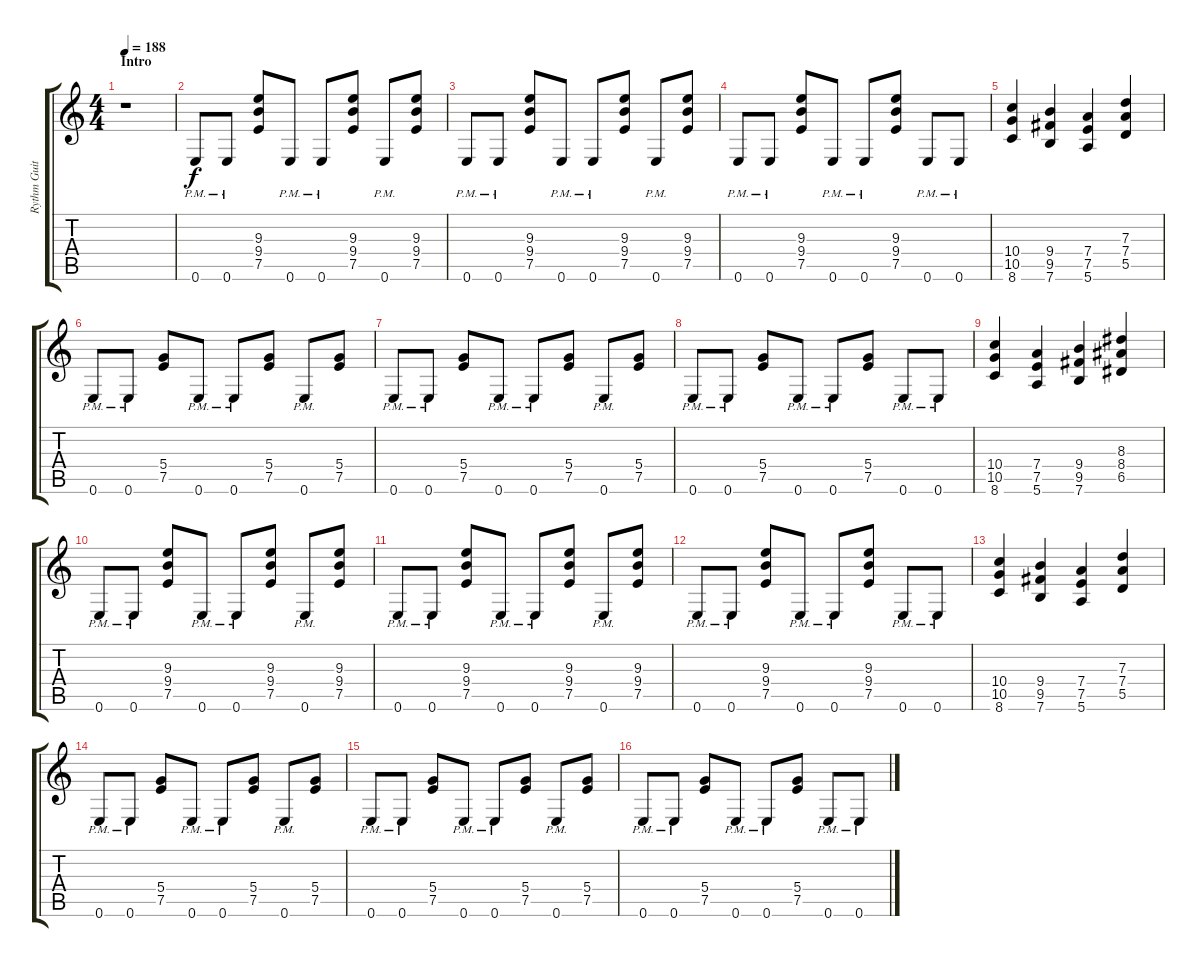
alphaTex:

\track ("Rythm Guitar 1" "Rythm Guit") {instrument distortionguitar}
\staff {score tabs}
\tuning (E4 B3 G3 D3 A2 E2) {hide}
\ts (4 4)
\section ("" "Intro")
\tempo 188
\clef g2
\ks c
r.1{dy f instrument distortionguitar} |
0.6{pm}.8 0.6{pm}.8 (9.3 9.4 7.5).8 0.6{pm}.8 0.6{pm}.8 (9.3 9.4 7.5).8 0.6{pm}.8 (9.3 9.4 7.5).8 |
0.6{pm}.8 0.6{pm}.8 (9.3 9.4 7.5).8 0.6{pm}.8 0.6{pm}.8 (9.3 9.4 7.5).8 0.6{pm}.8 (9.3 9.4 7.5).8 |
0.6{pm}.8 0.6{pm}.8 (9.3 9.4 7.5).8 0.6{pm}.8 0.6{pm}.8 (9.3 9.4 7.5).8 0.6{pm}.8 0.6{pm}.8 |
(10.4 10.5 8.6).4 (9.4 9.5 7.6).4 (7.4 7.5 5.6).4 (7.3 7.4 5.5).4 |
0.6{pm}.8 0.6{pm}.8 (5.4 7.5).8 0.6{pm}.8 0.6{pm}.8 (5.4 7.5).8 0.6{pm}.8 (5.4 7.5).8 |
0.6{pm}.8 0.6{pm}.8 (5.4 7.5).8 0.6{pm}.8 0.6{pm}.8 (5.4 7.5).8 0.6{pm}.8 (5.4 7.5).8 |
0.6{pm}.8 0.6{pm}.8 (5.4 7.5).8 0.6{pm}.8 0.6{pm}.8 (5.4 7.5).8 0.6{pm}.8 0.6{pm}.8 |
(10.4 10.5 8.6).4 (7.4 7.5 5.6).4 (9.4 9.5 7.6).4 (8.3 8.4 6.5).4 |
0.6{pm}.8 0.6{pm}.8 (9.3 9.4 7.5).8 0.6{pm}.8 0.6{pm}.8 (9.3 9.4 7.5).8 0.6{pm}.8 (9.3 9.4 7.5).8 |
0.6{pm}.8 0.6{pm}.8 (9.3 9.4 7.5).8 0.6{pm}.8 0.6{pm}.8 (9.3 9.4 7.5).8 0.6{pm}.8 (9.3 9.4 7.5).8 |
0.6{pm}.8 0.6{pm}.8 (9.3 9.4 7.5).8 0.6{pm}.8 0.6{pm}.8 (9.3 9.4 7.5).8 0.6{pm}.8 0.6{pm}.8 |
(10.4 10.5 8.6).4 (9.4 9.5 7.6).4 (7.4 7.5 5.6).4 (7.3 7.4 5.5).4 |
0.6{pm}.8 0.6{pm}.8 (5.4 7.5).8 0.6{pm}.8 0.6{pm}.8 (5.4 7.5).8 0.6{pm}.8 (5.4 7.5).8 |
0.6{pm}.8 0.6{pm}.8 (5.4 7.5).8 0.6{pm}.8 0.6{pm}.8 (5.4 7.5).8 0.6{pm}.8 (5.4 7.5).8 |
0.6{pm}.8 0.6{pm}.8 (5.4 7.5).8 0.6{pm}.8 0.6{pm}.8 (5.4 7.5).8 0.6{pm}.8 0.6{pm}.8
